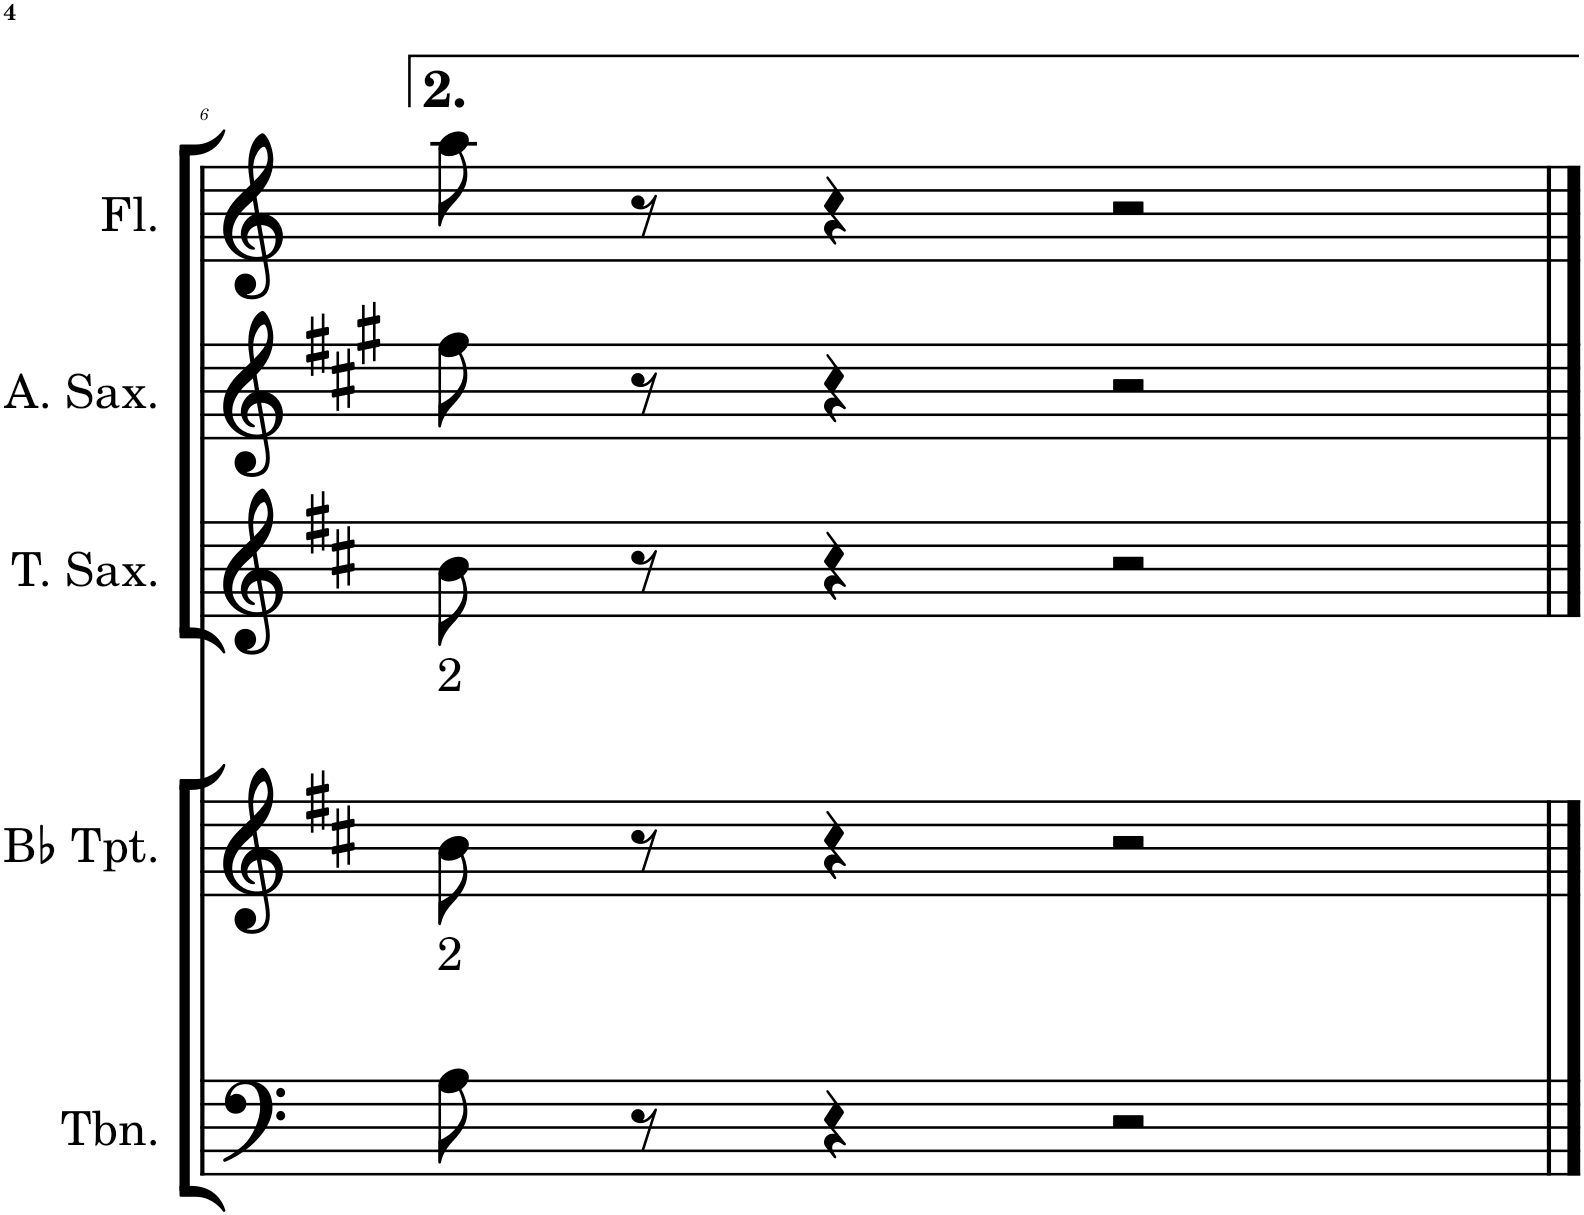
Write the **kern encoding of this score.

**kern	**kern	**kern	**kern	**kern
*part5	*part4	*part3	*part2	*part1
*staff5	*staff4	*staff3	*staff2	*staff1
*I"Trombone	*I"Bb Trumpet	*I"Tenor Saxophone	*I"Alto Saxophone	*I"Flute
*I'Tbn.	*I'Bb Tpt.	*I'T. Sax.	*I'A. Sax.	*I'Fl.
!!LO:PB:g=z
*clefF4	*clefG2	*clefG2	*clefG2	*clefG2
*	*Trd1c2	*Trd8c14	*Trd5c9	*
*k[]	*k[f#c#]	*k[f#c#]	*k[f#c#g#]	*k[]
*M4/4	*M4/4	*M4/4	*M4/4	*M4/4
=6	=6	=6	=6	=6
!	!LO:TX:a:t=2	!	!	!
!LO:TX:a:t=2	!	!	!	!
8A\	8b\	8b\	8ff#\	8aa\
8r	8r	8r	8r	8r
4r	4r	4r	4r	4r
2r	2r	2r	2r	2r
==	==	==	==	==
*-	*-	*-	*-	*-
